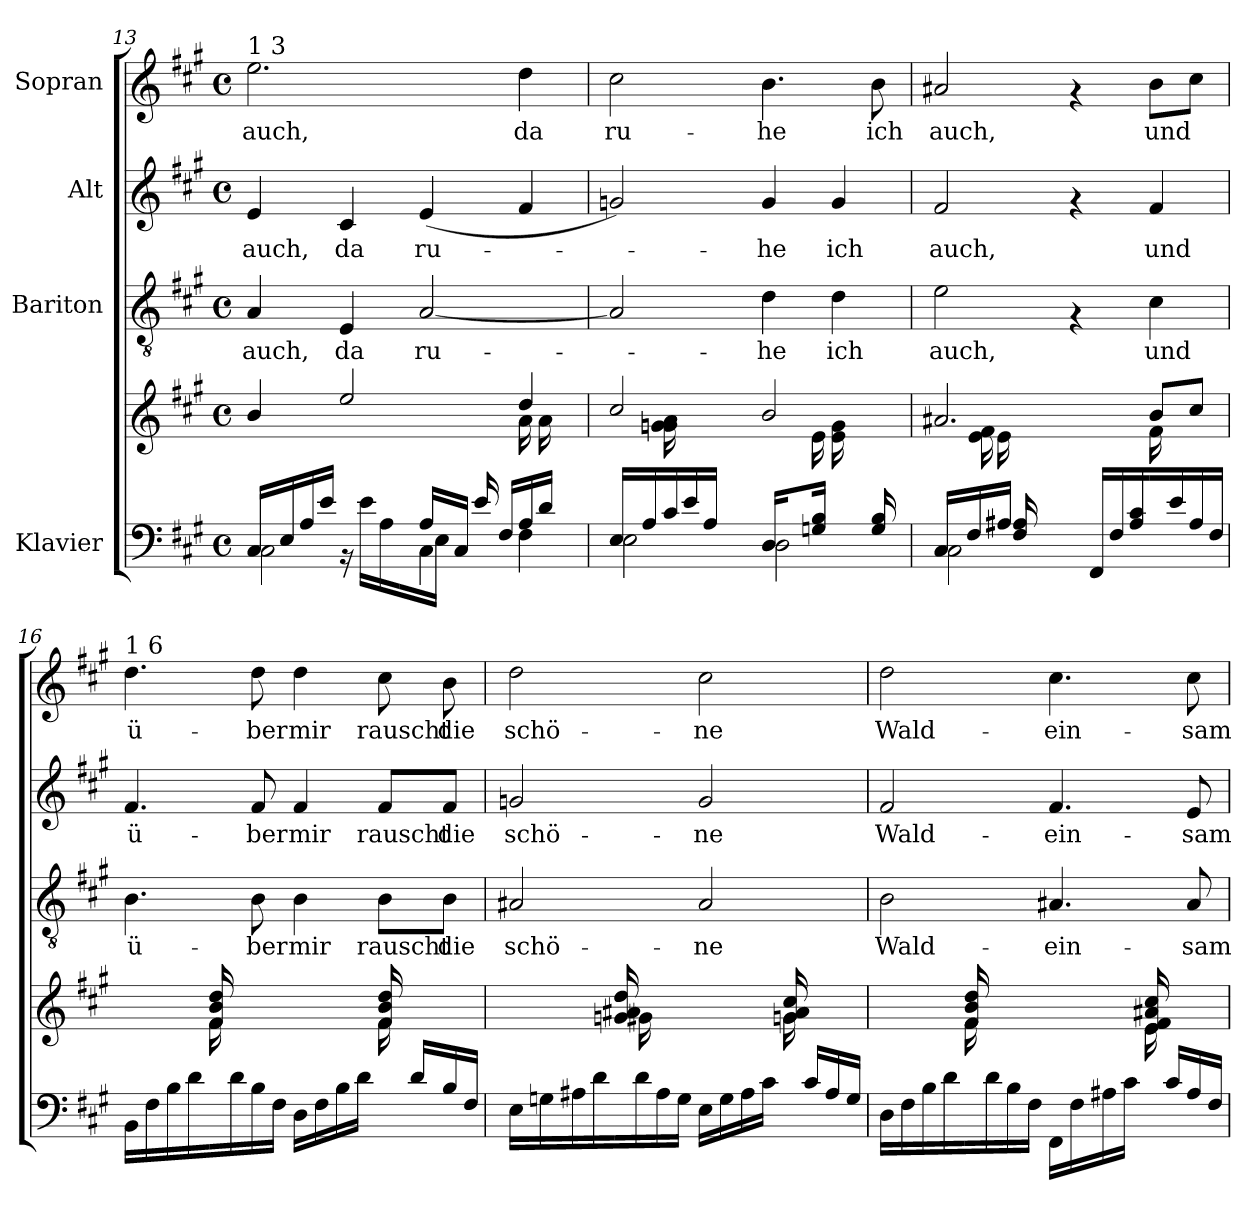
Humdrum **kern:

**kern	**kern	**kern	**text	**kern	**text	**kern	**text
*part4	*part4	*part3	*part3	*part2	*part2	*part1	*part1
*staff5	*staff4	*staff3	*staff3	*staff2	*staff2	*staff1	*staff1
*I"Klavier	*	*I"Bariton	*	*I"Alt	*	*I"Sopran	*
!!LO:LB:g=z
*clefF4	*clefG2	*clefGv2	*	*clefG2	*	*clefG2	*
*k[f#c#g#]	*k[f#c#g#]	*k[f#c#g#]	*	*k[f#c#g#]	*	*k[f#c#g#]	*
*A:	*A:	*A:	*	*A:	*	*A:	*
*M4/4	*M4/4	*M4/4	*	*M4/4	*	*M4/4	*
*met(c)	*met(c)	*met(c)	*	*met(c)	*	*met(c)	*
=13	=13	=13	=13	=13	=13	=13	=13
*^	*^	*	*	*	*	*	*
*	*^	*	*	*	*	*	*	*	*
!	!	!	!	!	!	!	!	!	!LO:TX:a:t=1 3	!
!	!	!	!	!	!	!LO:LY:b	!	!LO:LY:b	!	!LO:LY:b
16C#/LL	2C#\	4ryy	4b/	2.ryy	4A/	auch,	4e/	auch,	2.ee\	auch,
16E/	.	.	.	.	.	.	.	.	.	.
16A/	.	.	.	.	.	.	.	.	.	.
16e/JJ	.	.	.	.	.	.	.	.	.	.
!	!	!	!	!	!	!LO:LY:b	!	!LO:LY:b	!	!
16rAA	.	16ryy	2ee/	.	4E/	da	4c#/	da	.	.
8.ryy	.	16e\LL	.	.	.	.	.	.	.	.
.	.	16A\	.	.	.	.	.	.	.	.
.	.	16ryy	.	.	.	.	.	.	.	.
!	!	!	!	!	!	!LO:LY:b	!	!LO:LY:b	!	!
16A/LL	4C#\	16E\JJ	.	.	[<2A/	ru-	(<4e/	ru-	.	.
16C#/JJ	.	4..ryy	.	.	.	.	.	.	.	.
16e/	.	.	.	.	.	.	.	.	.	.
16F#/LL	.	.	.	.	.	.	.	.	.	.
!	!	!	!	!	!	!	!	!	!	!LO:LY:b
16A/	4F#\	.	4dd/	16a\	.	.	4f#/	.	4dd\	da
16d/JJ	.	.	.	16a\	.	.	.	.	.	.
8ryy	.	.	.	8ryy	.	.	.	.	.	.
=14	=14	=14	=14	=14	=14	=14	=14	=14	=14	=14
!	!	!	!	!	!	!	!	!	!	!LO:LY:b
16E/LL	2E\	2ryy	2cc#/	8ryy	2A/]	.	2gn/)	.	2cc#\	ru-
16A/	.	.	.	.	.	.	.	.	.	.
16c#/	.	.	.	16g\ 16gn\ 16a\	.	.	.	.	.	.
16e/	.	.	.	2ryy	.	.	.	.	.	.
16A/JJ	.	.	.	.	.	.	.	.	.	.
2ryy	.	.	.	.	.	.	.	.	.	.
!	!	!	!	!	!	!LO:LY:b	!	!LO:LY:b	!	!LO:LY:b
.	16D/LL	2D\	2b/	.	4d\	-he	4g/	-he	4.b\	-he
.	8ryy	.	.	.	.	.	.	.	.	.
.	16Gn/ 16B/JJ	.	.	16e\	.	.	.	.	.	.
!	!	!	!	!	!	!LO:LY:b	!	!LO:LY:b	!	!
.	4ryy	.	.	16e\ 16g\	4d\	ich	4g/	ich	.	.
16ryy	.	.	.	8.ryy	.	.	.	.	.	.
!	!	!	!	!	!	!	!	!	!	!LO:LY:b
16G/ 16B/	.	.	.	.	.	.	.	.	8b\	ich
16ryy	.	.	.	.	.	.	.	.	.	.
=15	=15	=15	=15	=15	=15	=15	=15	=15	=15	=15
*	*	*	*	*^	*	*	*	*	*	*
!	!	!	!	!	!	!	!LO:LY:b	!	!LO:LY:b	!	!LO:LY:b
16C#/LL	2C#\	8ryy	2.a#X/	8ryy	8ryy	2e\	auch,	2f#/	auch,	2a#X/	auch,
16F#/	.	.	.	.	.	.	.	.	.	.	.
16A#X/JJ	.	16F#/ 16A#/	.	16e\	16e\ 16f#\	.	.	.	.	.	.
2ryy	.	4.ryy	.	2ryy	2ryy	.	.	.	.	.	.
.	2ryy	.	.	.	.	4rF	.	4rf	.	4rf	.
.	.	16FF#/LL	.	.	.	.	.	.	.	.	.
.	.	16F#/	.	.	.	.	.	.	.	.	.
4ryy	.	16A#/ 16c#/	.	16ryy	4ryy	.	.	.	.	.	.
!	!	!	!	!	!	!	!LO:LY:b	!	!LO:LY:b	!	!LO:LY:b
.	.	16ryy	8b/L	16f#\	.	4c#\	und	4f#/	und	8b\L	und
.	.	16e/	.	8.ryy	.	.	.	.	.	.	.
.	.	16A#/	8cc#/J	.	.	.	.	.	.	8cc#\J	.
16ryy	.	16F#/JJ	.	.	16ryy	.	.	.	.	.	.
!!LO:PB:g=z
=16	=16	=16	=16	=16	=16	=16	=16	=16	=16	=16	=16
!	!	!	!	!	!	!	!	!	!	!LO:TX:a:t=1 6	!
!	!	!	!	!	!	!	!LO:LY:b	!	!LO:LY:b	!	!LO:LY:b
*	*v	*v	*	*	*	*	*	*	*	*	*
*	*	*	*v	*v	*	*	*	*	*	*
16BB\LL	2ryy	4ryy	4ryy	4.B\	ü-	4.f#/	ü-	4.dd\	ü-
16F#\	.	.	.	.	.	.	.	.	.
16B\	.	.	.	.	.	.	.	.	.
16d\	.	.	.	.	.	.	.	.	.
16ryy	.	16f#/ 16b/ 16dd/	16f#\	.	.	.	.	.	.
16d\	.	4..ryy	4..ryy	.	.	.	.	.	.
!	!	!	!	!	!LO:LY:b	!	!LO:LY:b	!	!LO:LY:b
16B\	.	.	.	8B\	-ber	8f#/	-ber	8dd\	-ber
16F#\JJ	.	.	.	.	.	.	.	.	.
!	!	!	!	!	!LO:LY:b	!	!LO:LY:b	!	!LO:LY:b
4ryy	16D\LL	.	.	4B\	mir	4f#/	mir	4dd\	mir
.	16F#\	.	.	.	.	.	.	.	.
.	16B\	.	.	.	.	.	.	.	.
.	16d\JJ	.	.	.	.	.	.	.	.
!	!	!	!	!	!LO:LY:b	!	!LO:LY:b	!	!LO:LY:b
16ryy	4ryy	16f#/ 16b/ 16dd/	16f#\	8B\L	rauscht	8f#/L	rauscht	8cc#\	rauscht
16d/LL	.	8.ryy	8.ryy	.	.	.	.	.	.
!	!	!	!	!	!LO:LY:b	!	!LO:LY:b	!	!LO:LY:b
16B/	.	.	.	8B\J	die	8f#/J	die	8b\	die
16F#/JJ	.	.	.	.	.	.	.	.	.
=17	=17	=17	=17	=17	=17	=17	=17	=17	=17
!	!	!	!	!	!LO:LY:b	!	!LO:LY:b	!	!LO:LY:b
16E\LL	2ryy	4ryy	4ryy	2A#X/	schö-	2gn/	schö-	2dd\	schö-
16Gn\	.	.	.	.	.	.	.	.	.
16A#X\	.	.	.	.	.	.	.	.	.
16d\	.	.	.	.	.	.	.	.	.
16ryy	.	16gn/ 16a#X/ 16dd/	16g#\	.	.	.	.	.	.
16d\	.	4..ryy	4..ryy	.	.	.	.	.	.
16A#\	.	.	.	.	.	.	.	.	.
16G\JJ	.	.	.	.	.	.	.	.	.
!	!	!	!	!	!LO:LY:b	!	!LO:LY:b	!	!LO:LY:b
4ryy	16E\LL	.	.	2A#/	-ne	2g/	-ne	2cc#\	-ne
.	16G\	.	.	.	.	.	.	.	.
.	16A#\	.	.	.	.	.	.	.	.
.	16c#\JJ	.	.	.	.	.	.	.	.
16ryy	4ryy	16g/ 16a#/ 16cc#/	16g\	.	.	.	.	.	.
16c#/LL	.	8.ryy	8.ryy	.	.	.	.	.	.
16A#/	.	.	.	.	.	.	.	.	.
16G/JJ	.	.	.	.	.	.	.	.	.
=18	=18	=18	=18	=18	=18	=18	=18	=18	=18
!	!	!	!	!	!LO:LY:b	!	!LO:LY:b	!	!LO:LY:b
16D\LL	2ryy	4ryy	4ryy	2B\	Wald-	2f#/	Wald-	2dd\	Wald-
16F#\	.	.	.	.	.	.	.	.	.
16B\	.	.	.	.	.	.	.	.	.
16d\	.	.	.	.	.	.	.	.	.
16ryy	.	16f#/ 16b/ 16dd/	16f#\	.	.	.	.	.	.
16d\	.	4..ryy	4..ryy	.	.	.	.	.	.
16B\	.	.	.	.	.	.	.	.	.
16F#\JJ	.	.	.	.	.	.	.	.	.
!	!	!	!	!	!LO:LY:b	!	!LO:LY:b	!	!LO:LY:b
4ryy	16FF#\LL	.	.	4.A#X/	-ein-	4.f#/	-ein-	4.cc#\	-ein-
.	16F#\	.	.	.	.	.	.	.	.
.	16A#X\	.	.	.	.	.	.	.	.
.	16c#\JJ	.	.	.	.	.	.	.	.
16ryy	4ryy	16e/ 16f#/ 16a#X/ 16cc#/	16e\	.	.	.	.	.	.
16c#/LL	.	8.ryy	8.ryy	.	.	.	.	.	.
!	!	!	!	!	!LO:LY:b	!	!LO:LY:b	!	!LO:LY:b
16A#/	.	.	.	8A#/	-sam-	8e/	-sam-	8cc#\	-sam-
16F#/JJ	.	.	.	.	.	.	.	.	.
*v	*v	*	*	*	*	*	*	*	*
*	*v	*v	*	*	*	*	*	*
=	=	=	=	=	=	=	=
*-	*-	*-	*-	*-	*-	*-	*-
